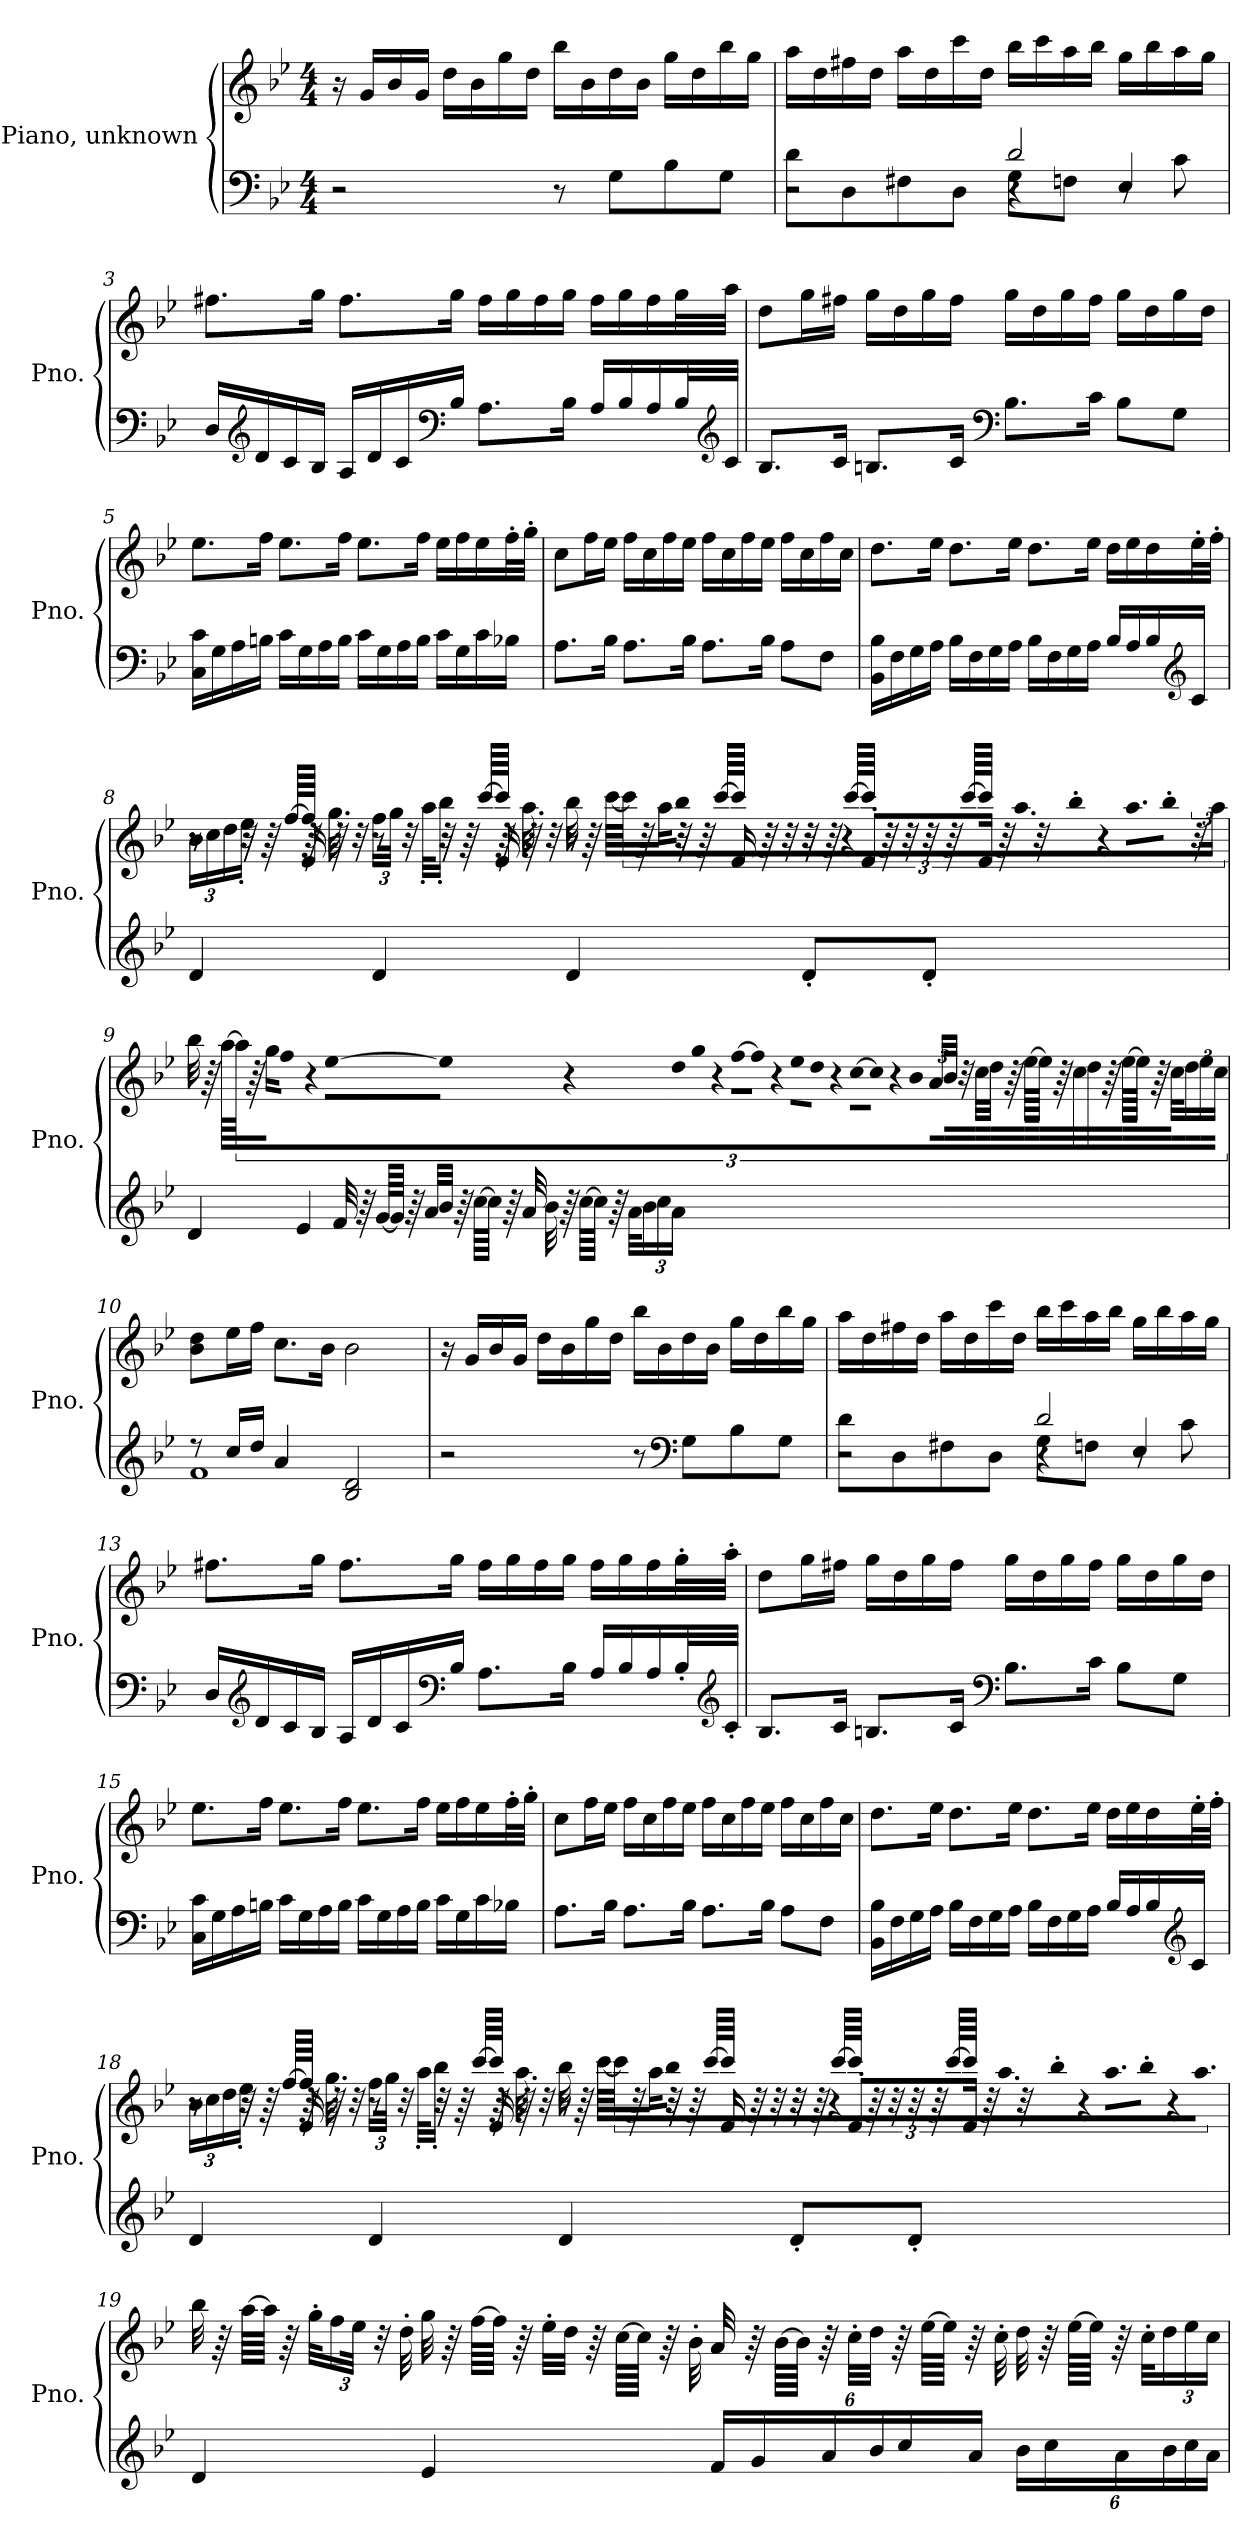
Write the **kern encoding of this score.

**kern	**kern
*part1	*part1
*staff2	*staff1
*I"Piano, unknown	*
*I'Pno.	*
*clefF4	*clefG2
*k[b-e-]	*k[b-e-]
*M4/4	*M4/4
*MM120	*MM120
=1	=1
2r	16r
.	16g/LL
.	16b-/
.	16g/JJ
.	16dd\LL
.	16b-\
.	16gg\
.	16dd\JJ
8r	16bb-\LL
.	16b-\
8G\L	16dd\
.	16b-\JJ
8B-\	16gg\LL
.	16dd\
8G\J	16bb-\
.	16gg\JJ
=2	=2
*^	*
*	*^	*
2r	8d\L	2r	16aa\LL
.	.	.	16dd\
.	8D\	.	16ff#X\
.	.	.	16dd\JJ
.	8F#X\	.	16aa\LL
.	.	.	16dd\
.	8D\J	.	16ccc\
.	.	.	16dd\JJ
2d/	8G\L	4r	16bb-\LL
.	.	.	16ccc\
.	8Fn\J	.	16aa\
.	.	.	16bb-\JJ
.	8r	4E-/	16gg\LL
.	.	.	16bb-\
.	8c\	.	16aa\
.	.	.	16gg\JJ
*v	*v	*v	*
!!LO:LB:g=z
=3	=3
16D/LL	8.ff#X\L
*clefG2	*
16d/	.
16c/	.
16B-/JJ	16gg\Jk
16A/LL	8.ff#\L
16d/	.
16c/	.
*clefF4	*
16B-/JJ	16gg\Jk
8.A\L	16ff#\LL
.	16gg\
.	16ff#\
16B-\Jk	16gg\JJ
16A/LL	16ff#\LL
16B-/	16gg\
16A/	16ff#\
32B-/L	32gg\L
*clefG2	*
32c/JJJ	32aa\JJJ
=4	=4
8.B-/L	8dd\L
.	16gg\L
16c/Jk	16ff#X\JJ
8.Bn/L	16gg\LL
.	16dd\
.	16gg\
16c/Jk	16ff#\JJ
*clefF4	*
8.B\L	16gg\LL
.	16dd\
.	16gg\
16c\Jk	16ff#\JJ
8B\L	16gg\LL
.	16dd\
8G\J	16gg\
.	16dd\JJ
!!LO:LB:g=z
=5	=5
16C\ 16c\LL	8.ee-\L
16G\	.
16A\	.
16Bn\JJ	16ff\Jk
16c\LL	8.ee-\L
16G\	.
16A\	.
16B\JJ	16ff\Jk
16c\LL	8.ee-\L
16G\	.
16A\	.
16B\JJ	16ff\Jk
16c\LL	16ee-\LL
16G\	16ff\
16c\	16ee-\
16B-X\JJ	32ff'\L
.	32gg'\JJJ
=6	=6
8.A\L	8cc\L
.	16ff\L
16B-\Jk	16ee-\JJ
8.A\L	16ff\LL
.	16cc\
.	16ff\
16B-\Jk	16ee-\JJ
8.A\L	16ff\LL
.	16cc\
.	16ff\
16B-\Jk	16ee-\JJ
8A\L	16ff\LL
.	16cc\
8F\J	16ff\
.	16cc\JJ
!!LO:LB:g=z
=7	=7
16BB-\ 16B-\LL	8.dd\L
16F\	.
16G\	.
16A\JJ	16ee-\Jk
16B-\LL	8.dd\L
16F\	.
16G\	.
16A\JJ	16ee-\Jk
16B-\LL	8.dd\L
16F\	.
16G\	.
16A\JJ	16ee-\Jk
16B-/LL	16dd\LL
16A/	16ee-\
16B-/	16dd\
*clefG2	*
16c/JJ	32ee-'\L
.	32ff'\JJJ
!!LO:LB:g=z
=8	=8
*	*^
*	*	*Xbrackettup
*	*	*^
4d/	8r	24b-\LL	8r
.	.	24cc\	.
.	.	24dd\	.
.	32r	16ee-'\JJ	16r
.	64r	.	.
.	[64ff/LLLL	.	.
.	64ff/JJJJ]	64r	16e-/
.	64r	32.gg\	.
.	32r	.	.
4d/	8r	24ff\LL	8r
.	.	48gg\JJk	.
.	.	32r	.
.	.	32aa'\KLL	.
.	32r	16bb-'\JJ	16r
.	64r	.	.
.	[64ccc/LLLL	.	.
.	64ccc/JJJJ]	64r	16e-/
.	64r	32.aa\	.
.	32r	.	.
4d/	8r	32bb-\	8r
.	.	64r	.
.	.	[64ccc\LLLL	.
*	*	*brackettup	*
.	.	96ccc\JJJJ]	.
.	.	96r	.
.	.	24aa\LL	.
.	32r	16bb-'\JJ	16r
.	64r	.	.
.	[64ccc/LLLL	.	.
.	64ccc/JJJJ]	64r	16e-/
.	64r	32.aa\	.
.	32r	.	.
8d'/L	32r	16bb-'\	16r
.	64r	.	.
.	[64ccc/LLLL	.	.
.	64ccc/JJJJ]	64r	8e-'/L
.	64r	32.aa\KLL	.
.	32r	.	.
8d'/J	32r	16bb-'\JJ	.
.	64r	.	.
.	[64ccc/LLLL	.	.
.	64ccc/JJJJ]	48r	16e-/Jk
.	64r	.	.
.	.	24aa\	.
.	32r	.	.
*	*v	*v	*v
!!LO:LB:g=z
=9	=9
4d/	32bb-\
.	64r
.	[64aa\LLLL
.	96aa\JJJJ]
.	96r
.	24gg\LL
.	32ff\JJk
.	64r
.	[64ee-\LLLL
.	64ee-\JJJJ]
.	64r
.	32dd\
4e-/	32gg\
.	64r
.	[64ff\LLLL
.	64ff\JJJJ]
.	64r
.	32ee-\LLL
.	32dd\JJJ
.	64r
.	[64cc\LLLL
.	64cc\JJJJ]
.	64r
.	32b-\
*	*Xbrackettup
32f/	24a/LL
64r	.
.	48b-/JJk
[64g/LLLL	.
64g/JJJJ]	32r
64r	.
32a/LLL	32cc\LLL
32b-/JJJ	32dd\JJJ
64r	64r
[64cc\LLLL	[64ee-\LLLL
64cc\JJJJ]	64ee-\JJJJ]
64r	64r
32a/	32cc\
32b-\	32dd\
64r	64r
[64cc\LLLL	[64ee-\LLLL
64cc\JJJJ]	64ee-\JJJJ]
64r	64r
32a\KLL	32cc\KLL
*Xbrackettup	*
24b-\	24dd\
24cc\	24ee-\
24a\JJ	24cc\JJ
!!LO:PB:g=z
=10	=10
*^	*
8r	1f	8b-\ 8dd\L
16cc/LL	.	16ee-\L
16dd/JJ	.	16ff\JJ
4a/	.	8.cc\L
.	.	16b-\Jk
2B-/ 2d/	.	2b-\
*v	*v	*
=11	=11
2r	16r
.	16g/LL
.	16b-/
.	16g/JJ
.	16dd\LL
.	16b-\
.	16gg\
.	16dd\JJ
8r	16bb-\LL
.	16b-\
*clefF4	*
8G\L	16dd\
.	16b-\JJ
8B-\	16gg\LL
.	16dd\
8G\J	16bb-\
.	16gg\JJ
=12	=12
*^	*
*	*^	*
2r	8d\L	2r	16aa\LL
.	.	.	16dd\
.	8D\	.	16ff#X\
.	.	.	16dd\JJ
.	8F#X\	.	16aa\LL
.	.	.	16dd\
.	8D\J	.	16ccc\
.	.	.	16dd\JJ
2d/	8G\L	4r	16bb-\LL
.	.	.	16ccc\
.	8Fn\J	.	16aa\
.	.	.	16bb-\JJ
.	8r	4E-/	16gg\LL
.	.	.	16bb-\
.	8c\	.	16aa\
.	.	.	16gg\JJ
*v	*v	*v	*
!!LO:LB:g=z
=13	=13
16D/LL	8.ff#X\L
*clefG2	*
16d/	.
16c/	.
16B-/JJ	16gg\Jk
16A/LL	8.ff#\L
16d/	.
16c/	.
*clefF4	*
16B-/JJ	16gg\Jk
8.A\L	16ff#\LL
.	16gg\
.	16ff#\
16B-\Jk	16gg\JJ
16A/LL	16ff#\LL
16B-/	16gg\
16A/	16ff#\
32B-'/L	32gg'\L
*clefG2	*
32c'/JJJ	32aa'\JJJ
=14	=14
8.B-/L	8dd\L
.	16gg\L
16c/Jk	16ff#X\JJ
8.Bn/L	16gg\LL
.	16dd\
.	16gg\
16c/Jk	16ff#\JJ
*clefF4	*
8.B\L	16gg\LL
.	16dd\
.	16gg\
16c\Jk	16ff#\JJ
8B\L	16gg\LL
.	16dd\
8G\J	16gg\
.	16dd\JJ
!!LO:LB:g=z
=15	=15
16C\ 16c\LL	8.ee-\L
16G\	.
16A\	.
16Bn\JJ	16ff\Jk
16c\LL	8.ee-\L
16G\	.
16A\	.
16B\JJ	16ff\Jk
16c\LL	8.ee-\L
16G\	.
16A\	.
16B\JJ	16ff\Jk
16c\LL	16ee-\LL
16G\	16ff\
16c\	16ee-\
16B-X\JJ	32ff'\L
.	32gg'\JJJ
=16	=16
8.A\L	8cc\L
.	16ff\L
16B-\Jk	16ee-\JJ
8.A\L	16ff\LL
.	16cc\
.	16ff\
16B-\Jk	16ee-\JJ
8.A\L	16ff\LL
.	16cc\
.	16ff\
16B-\Jk	16ee-\JJ
8A\L	16ff\LL
.	16cc\
8F\J	16ff\
.	16cc\JJ
!!LO:LB:g=z
=17	=17
16BB-\ 16B-\LL	8.dd\L
16F\	.
16G\	.
16A\JJ	16ee-\Jk
16B-\LL	8.dd\L
16F\	.
16G\	.
16A\JJ	16ee-\Jk
16B-\LL	8.dd\L
16F\	.
16G\	.
16A\JJ	16ee-\Jk
16B-/LL	16dd\LL
16A/	16ee-\
16B-/	16dd\
*clefG2	*
16c/JJ	32ee-'\L
.	32ff'\JJJ
!!LO:LB:g=z
=18	=18
*	*^
*	*	*^
4d/	8r	24b-\LL	8r
.	.	24cc\	.
.	.	24dd\	.
.	32r	16ee-'\JJ	16r
.	64r	.	.
.	[64ff/LLLL	.	.
.	64ff/JJJJ]	64r	16e-/
.	64r	32.gg\	.
.	32r	.	.
4d/	8r	24ff\LL	8r
.	.	48gg\JJk	.
.	.	32r	.
.	.	32aa'\KLL	.
.	32r	16bb-'\JJ	16r
.	64r	.	.
.	[64ccc/LLLL	.	.
.	64ccc/JJJJ]	64r	16e-/
.	64r	32.aa\	.
.	32r	.	.
4d/	8r	32bb-\	8r
.	.	64r	.
.	.	[64ccc\LLLL	.
*	*	*brackettup	*
.	.	96ccc\JJJJ]	.
.	.	96r	.
.	.	24aa\LL	.
.	32r	16bb-'\JJ	16r
.	64r	.	.
.	[64ccc/LLLL	.	.
.	64ccc/JJJJ]	64r	16e-/
.	64r	32.aa\	.
.	32r	.	.
8d'/L	32r	16bb-'\	16r
.	64r	.	.
.	[64ccc/LLLL	.	.
.	64ccc/JJJJ]	64r	8e-'/L
.	64r	32.aa\KLL	.
.	32r	.	.
8d'/J	32r	16bb-'\JJ	.
.	64r	.	.
.	[64ccc/LLLL	.	.
.	64ccc/JJJJ]	64r	16e-/Jk
.	64r	32.aa\	.
.	32r	.	.
*	*v	*v	*v
!!LO:LB:g=z
=19	=19
4d/	32bb-\
.	64r
.	[64aa\LLLL
.	64aa\JJJJ]
.	64r
.	32gg'\KLL
*	*Xbrackettup
.	24ff\
.	48ee-\JJk
.	32r
.	32dd'\
4e-/	32gg\
.	64r
.	[64ff\LLLL
.	64ff\JJJJ]
.	64r
.	32ee-'\LLL
.	32dd\JJJ
.	64r
.	[64cc\LLLL
.	64cc\JJJJ]
.	64r
.	32b-'\
24f/LL	32a/
.	64r
24g/	.
.	[64b-\LLLL
.	64b-\JJJJ]
.	64r
24a/	.
.	32cc'\LLL
24b-/	32dd\JJJ
.	64r
24cc/	.
.	[64ee-\LLLL
.	64ee-\JJJJ]
.	64r
24a/JJ	.
.	32cc'\
24b-\LL	32dd\
.	64r
24cc\	.
.	[64ee-\LLLL
.	64ee-\JJJJ]
.	64r
24a\	.
.	32cc'\KLL
24b-\	24dd\
24cc\	24ee-\
24a\JJ	24cc\JJ
=	=
*-	*-
